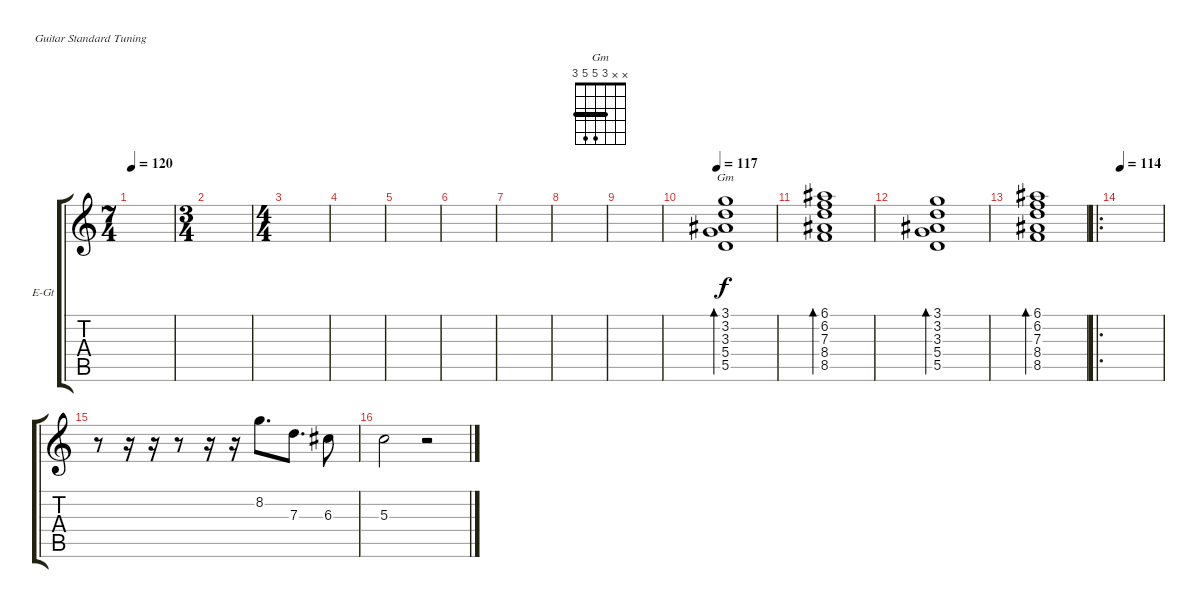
\defaultSystemsLayout 4
\bracketExtendMode groupsimilarinstruments
\firstSystemTrackNameOrientation horizontal
\otherSystemsTrackNameOrientation horizontal
\track ("Electric Guitar" "E-Gt") {instrument electricguitarclean}
\staff {score tabs}
\tuning (E4 B3 G3 D3 A2 E2)
\chord ("Gm" x x 3 5 5 3) {barre 3}
\ts (7 4)
\tempo 120
\clef g2
\scale
0.333333
\ks c
|
\ts (3 4)
\scale
0.333333 |
\ts (4 4)
\scale
0.333333 |
\scale
0.333333 |
\scale
0.333333 |
\scale
0.333333 |
\scale
0.333333 |
\scale
0.333333 |
\scale
0.333333 |
\tempo 117
(5.5 5.4 3.3 3.2 3.1).1{bd 194 ch "Gm"} |
(8.5 8.4 7.3 6.2 6.1).1{bd 194} |
(5.5 5.4 3.3 3.2 3.1).1{bd 194} |
(8.5 8.4 7.3 6.2 6.1).1{bd 194} |
\ro
\tempo 114
|
r.8 r.16 r.16 r.8 r.16 r.16 8.2.8{d} 7.3.8{d} 6.3.8 |
5.3.2 r.2
